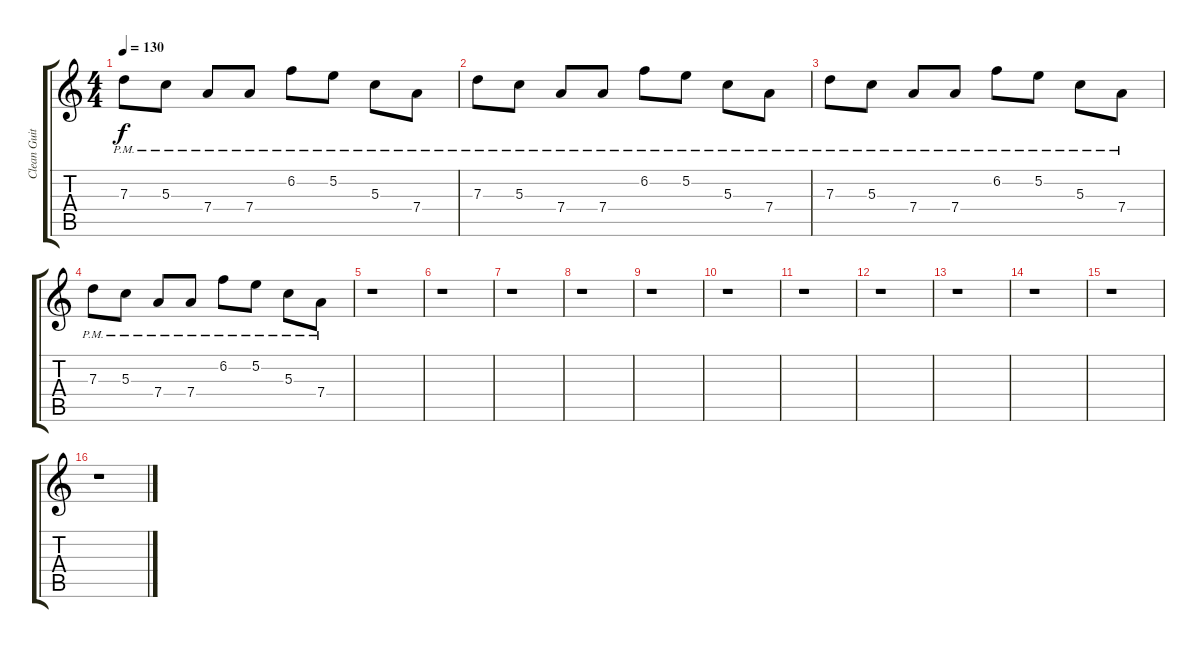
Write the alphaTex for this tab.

\track ("Clean Guitar" "Clean Guit") {instrument electricguitarclean}
\staff {score tabs}
\tuning (E4 B3 G3 D3 A2 E2) {hide}
\ts (4 4)
\tempo 130
\clef g2
\ks c
7.3{pm}.8{dy f} 5.3{pm}.8 7.4{pm}.8 7.4{pm}.8 6.2{pm}.8 5.2{pm}.8 5.3{pm}.8 7.4{pm}.8 |
7.3{pm}.8 5.3{pm}.8 7.4{pm}.8 7.4{pm}.8 6.2{pm}.8 5.2{pm}.8 5.3{pm}.8 7.4{pm}.8 |
7.3{pm}.8 5.3{pm}.8 7.4{pm}.8 7.4{pm}.8 6.2{pm}.8 5.2{pm}.8 5.3{pm}.8 7.4{pm}.8 |
7.3{pm}.8 5.3{pm}.8 7.4{pm}.8 7.4{pm}.8 6.2{pm}.8 5.2{pm}.8 5.3{pm}.8 7.4{pm}.8 |
r.1 |
r.1 |
r.1 |
r.1 |
r.1 |
r.1 |
r.1 |
r.1 |
r.1 |
r.1 |
r.1 |
r.1
